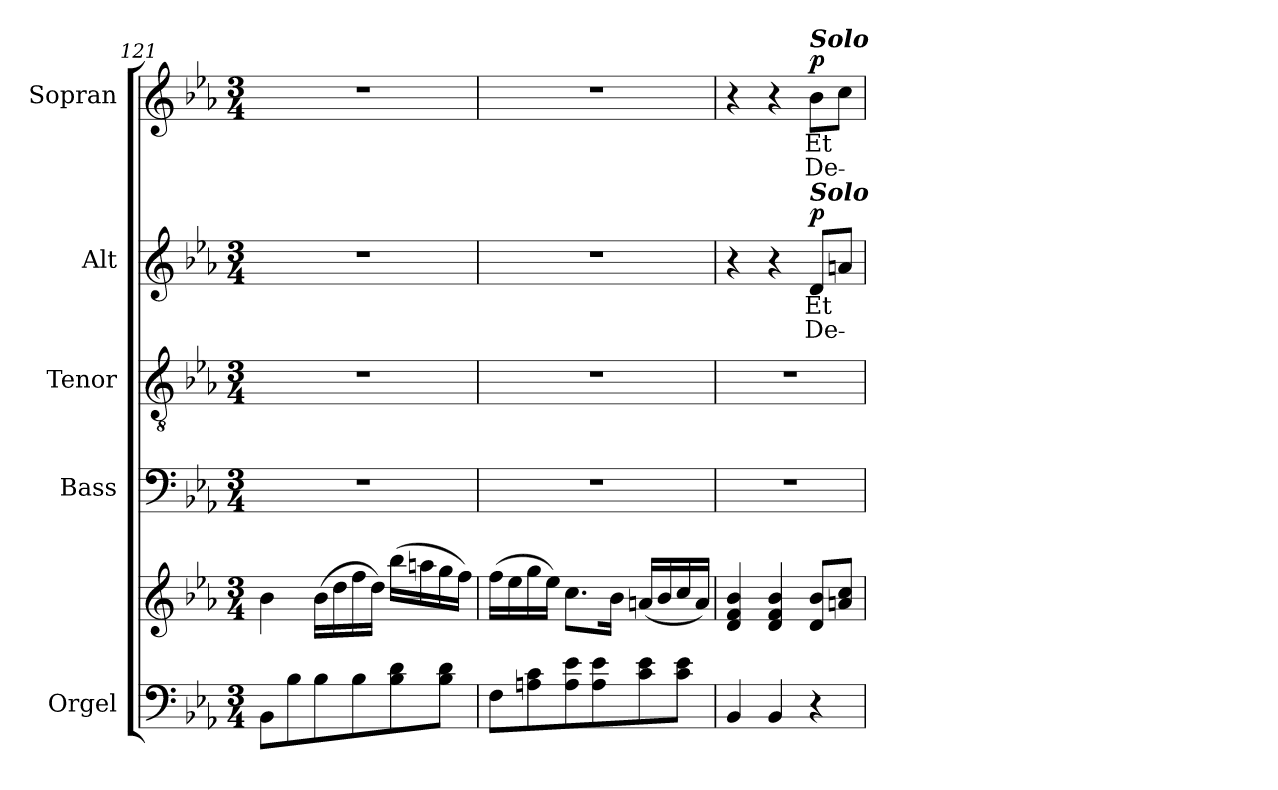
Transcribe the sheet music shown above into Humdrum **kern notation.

**kern	**kern	**kern	**kern	**kern	**text	**text	**dynam	**kern	**text	**text	**dynam
*part5	*part5	*part4	*part3	*part2	*part2	*part2	*part2	*part1	*part1	*part1	*part1
*staff6	*staff5	*staff4	*staff3	*staff2	*staff2	*staff2	*staff2	*staff1	*staff1	*staff1	*staff1
*I"Orgel	*	*I"Bass	*I"Tenor	*I"Alt	*	*	*	*I"Sopran	*	*	*
*I'Org.	*	*I'B.	*I'T.	*I'A.	*	*	*	*I'S.	*	*	*
!!LO:PB:g=z
*clefF4	*clefG2	*clefF4	*clefGv2	*clefG2	*	*	*	*clefG2	*	*	*
*k[b-e-a-]	*k[b-e-a-]	*k[b-e-a-]	*k[b-e-a-]	*k[b-e-a-]	*	*	*	*k[b-e-a-]	*	*	*
*E-:	*E-:	*E-:	*E-:	*E-:	*	*	*	*E-:	*	*	*
*M3/4	*M3/4	*M3/4	*M3/4	*M3/4	*	*	*	*M3/4	*	*	*
=121	=121	=121	=121	=121	=121	=121	=121	=121	=121	=121	=121
8BB-\L	4b-\	2.r	2.r	2.r	.	.	.	2.r	.	.	.
8B-\	.	.	.	.	.	.	.	.	.	.	.
8B-\	(>16b-\LL	.	.	.	.	.	.	.	.	.	.
.	16dd\	.	.	.	.	.	.	.	.	.	.
8B-\	16ff\	.	.	.	.	.	.	.	.	.	.
.	16dd\JJ)	.	.	.	.	.	.	.	.	.	.
8B-\ 8d\	(>16bb-\LL	.	.	.	.	.	.	.	.	.	.
.	16aan\	.	.	.	.	.	.	.	.	.	.
8B-\ 8d\J	16gg\	.	.	.	.	.	.	.	.	.	.
.	16ff\JJ)	.	.	.	.	.	.	.	.	.	.
=122	=122	=122	=122	=122	=122	=122	=122	=122	=122	=122	=122
8F\L	(>16ff\LL	2.r	2.r	2.r	.	.	.	2.r	.	.	.
.	16ee-\	.	.	.	.	.	.	.	.	.	.
8An\ 8c\	16gg\	.	.	.	.	.	.	.	.	.	.
.	16ee-\JJ)	.	.	.	.	.	.	.	.	.	.
8A\ 8e-\	8.cc\L	.	.	.	.	.	.	.	.	.	.
8A\ 8e-\	.	.	.	.	.	.	.	.	.	.	.
.	16b-\Jk	.	.	.	.	.	.	.	.	.	.
8c\ 8e-\	(<16an/LL	.	.	.	.	.	.	.	.	.	.
.	16b-/	.	.	.	.	.	.	.	.	.	.
8c\ 8e-\J	16cc/	.	.	.	.	.	.	.	.	.	.
.	16a/JJ)	.	.	.	.	.	.	.	.	.	.
=123	=123	=123	=123	=123	=123	=123	=123	=123	=123	=123	=123
4BB-/	4d/ 4f/ 4b-/	2.r	2.r	4r	.	.	.	4r	.	.	.
4BB-/	4d/ 4f/ 4b-/	.	.	4r	.	.	.	4r	.	.	.
!	!	!	!	!	!	!	!	!LO:TX:a:Bi:t=Solo	!	!	!
!	!	!	!	!LO:TX:a:Bi:t=Solo	!	!	!	!	!	!	!
!	!	!	!	!	!LO:LY:b	!LO:LY:b	!LO:DY:a	!	!LO:LY:b	!LO:LY:b	!LO:DY:a
4r	8d/ 8b-/L	.	.	8d/L	Et	De-	p	8b-\L	Et	De-	p
.	8an/ 8cc/J	.	.	8an/J	.	.	.	8cc\J	.	.	.
=	=	=	=	=	=	=	=	=	=	=	=
*-	*-	*-	*-	*-	*-	*-	*-	*-	*-	*-	*-
